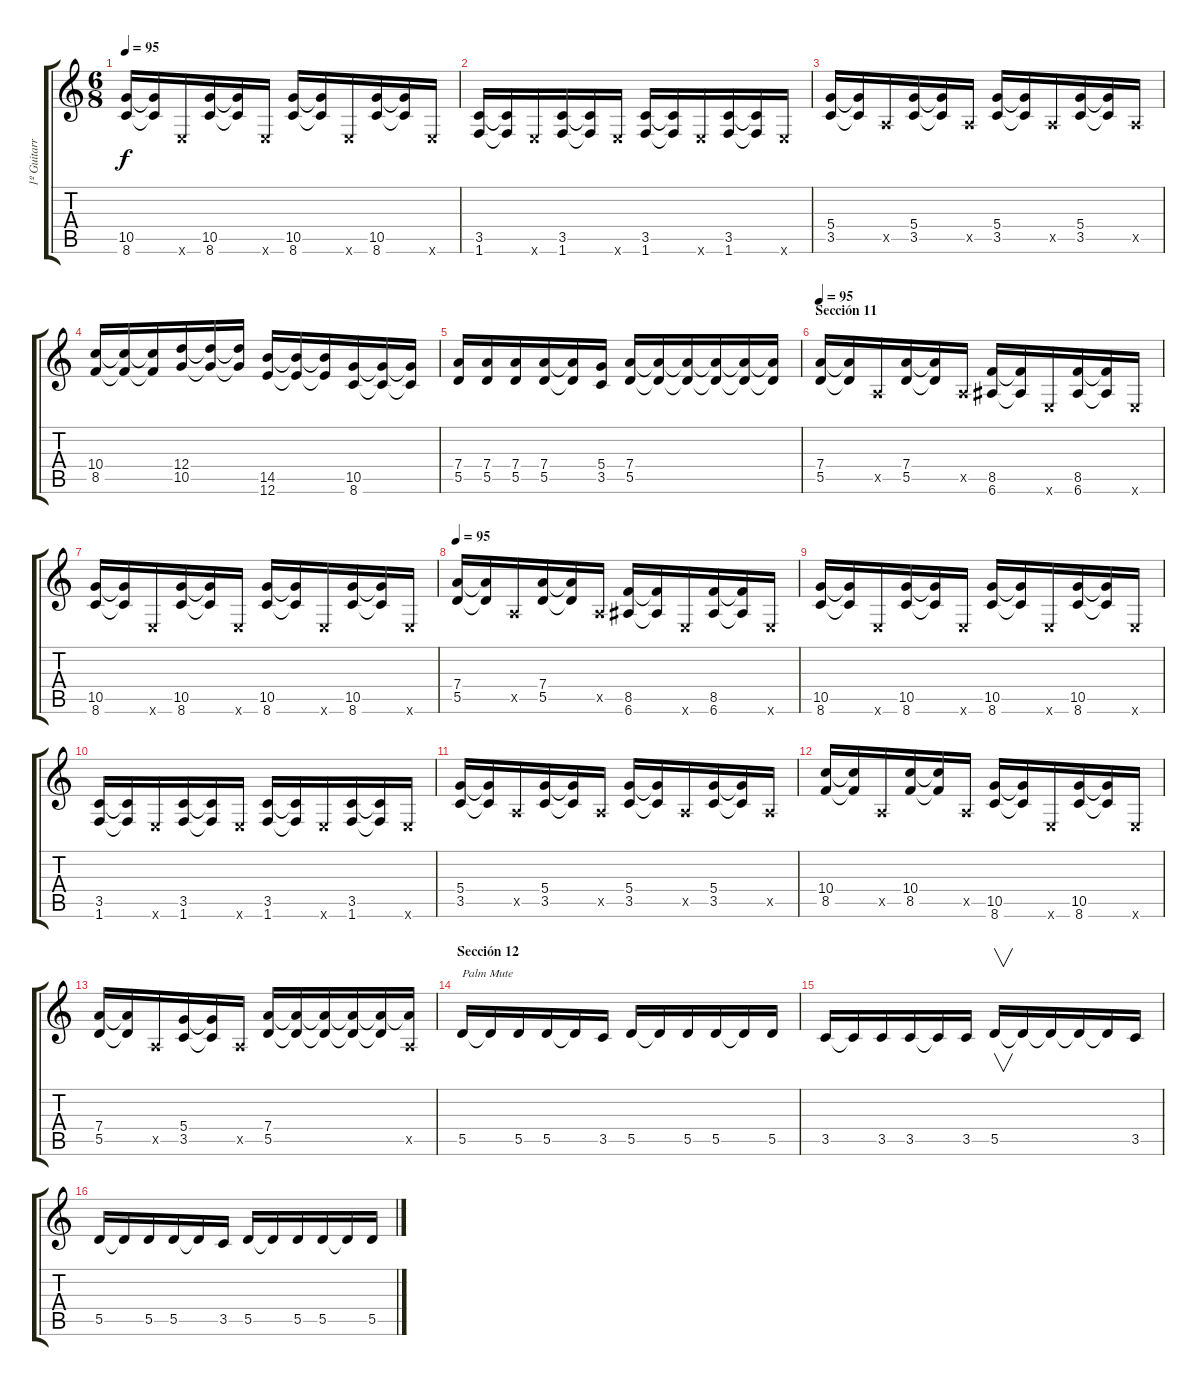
\track ("1º Guitarra" "1º Guitarr") {instrument overdrivenguitar}
\staff {score tabs}
\tuning (E4 B3 G3 D3 A2 E2) {hide}
\ts (6 8)
\tempo 95
\clef g2
\ks c
(10.5 8.6).16{dy f} (10.5{t} 8.6{t}).16 0.6{x}.16 (10.5 8.6).16 (10.5{t} 8.6{t}).16 0.6{x}.16 (10.5 8.6).16 (10.5{t} 8.6{t}).16 0.6{x}.16 (10.5 8.6).16 (10.5{t} 8.6{t}).16 0.6{x}.16 |
(3.5 1.6).16 (3.5{t} 1.6{t}).16 0.6{x}.16 (3.5 1.6).16 (3.5{t} 1.6{t}).16 0.6{x}.16 (3.5 1.6).16 (3.5{t} 1.6{t}).16 0.6{x}.16 (3.5 1.6).16 (3.5{t} 1.6{t}).16 0.6{x}.16 |
(5.4 3.5).16 (5.4{t} 3.5{t}).16 0.5{x}.16 (5.4 3.5).16 (5.4{t} 3.5{t}).16 0.5{x}.16 (5.4 3.5).16 (5.4{t} 3.5{t}).16 0.5{x}.16 (5.4 3.5).16 (5.4{t} 3.5{t}).16 0.5{x}.16 |
(10.4 8.5).16 (10.4{t} 8.5{t}).16 (10.4{t} 8.5{t}).16 (12.4 10.5).16 (12.4{t} 10.5{t}).16 (12.4{t} 10.5{t}).16 (14.5 12.6).16 (14.5{t} 12.6{t}).16 (14.5{t} 12.6{t}).16 (10.5 8.6).16 (10.5{t} 8.6{t}).16 (10.5{t} 8.6{t}).16 |
(7.4 5.5).16 (7.4 5.5).16 (7.4 5.5).16 (7.4 5.5).16 (7.4{t} 5.5{t}).16 (5.4 3.5).16 (7.4 5.5).16 (7.4{t} 5.5{t}).16 (7.4{t} 5.5{t}).16 (7.4{t} 5.5{t}).16 (7.4{t} 5.5{t}).16 (7.4{t} 5.5{t}).16 |
\section ("" "Sección 11")
\tempo 95
(7.4 5.5).16 (7.4{t} 5.5{t}).16 0.5{x}.16 (7.4 5.5).16 (7.4{t} 5.5{t}).16 0.5{x}.16 (8.5 6.6).16 (8.5{t} 6.6{t}).16 0.6{x}.16 (8.5 6.6).16 (8.5{t} 6.6{t}).16 0.6{x}.16 |
(10.5 8.6).16 (10.5{t} 8.6{t}).16 0.6{x}.16 (10.5 8.6).16 (10.5{t} 8.6{t}).16 0.6{x}.16 (10.5 8.6).16 (10.5{t} 8.6{t}).16 0.6{x}.16 (10.5 8.6).16 (10.5{t} 8.6{t}).16 0.6{x}.16 |
\tempo 95
(7.4 5.5).16 (7.4{t} 5.5{t}).16 0.5{x}.16 (7.4 5.5).16 (7.4{t} 5.5{t}).16 0.5{x}.16 (8.5 6.6).16 (8.5{t} 6.6{t}).16 0.6{x}.16 (8.5 6.6).16 (8.5{t} 6.6{t}).16 0.6{x}.16 |
(10.5 8.6).16 (10.5{t} 8.6{t}).16 0.6{x}.16 (10.5 8.6).16 (10.5{t} 8.6{t}).16 0.6{x}.16 (10.5 8.6).16 (10.5{t} 8.6{t}).16 0.6{x}.16 (10.5 8.6).16 (10.5{t} 8.6{t}).16 0.6{x}.16 |
(3.5 1.6).16 (3.5{t} 1.6{t}).16 0.6{x}.16 (3.5 1.6).16 (3.5{t} 1.6{t}).16 0.6{x}.16 (3.5 1.6).16 (3.5{t} 1.6{t}).16 0.6{x}.16 (3.5 1.6).16 (3.5{t} 1.6{t}).16 0.6{x}.16 |
(5.4 3.5).16 (5.4{t} 3.5{t}).16 0.5{x}.16 (5.4 3.5).16 (5.4{t} 3.5{t}).16 0.5{x}.16 (5.4 3.5).16 (5.4{t} 3.5{t}).16 0.5{x}.16 (5.4 3.5).16 (5.4{t} 3.5{t}).16 0.5{x}.16 |
(10.4 8.5).16 (10.4{t} 8.5{t}).16 0.5{x}.16 (10.4 8.5).16 (10.4{t} 8.5{t}).16 0.5{x}.16 (10.5 8.6).16 (10.5{t} 8.6{t}).16 0.6{x}.16 (10.5 8.6).16 (10.5{t} 8.6{t}).16 0.6{x}.16 |
(7.4 5.5).16 (7.4{t} 5.5{t}).16 0.5{x}.16 (5.4 3.5).16 (5.4{t} 3.5{t}).16 0.5{x}.16 (7.4 5.5).16 (7.4{t} 5.5{t}).16 (7.4{t} 5.5{t}).16 (7.4{t} 5.5{t}).16 (7.4{t} 5.5{t}).16 (7.4{t} 0.5{x}).16 |
\section ("" "Sección 12")
5.5.16{txt "Palm Mute"} 5.5{t}.16 5.5.16 5.5.16 5.5{t}.16 3.5.16 5.5.16 5.5{t}.16 5.5.16 5.5.16 5.5{t}.16 5.5.16 |
3.5.16 3.5{t}.16 3.5.16 3.5.16 3.5{t}.16 3.5.16 5.5.16{v} 5.5{t}.16 5.5{t}.16 5.5{t}.16 5.5{t}.16 3.5.16 |
5.5.16 5.5{t}.16 5.5.16 5.5.16 5.5{t}.16 3.5.16 5.5.16 5.5{t}.16 5.5.16 5.5.16 5.5{t}.16 5.5.16
